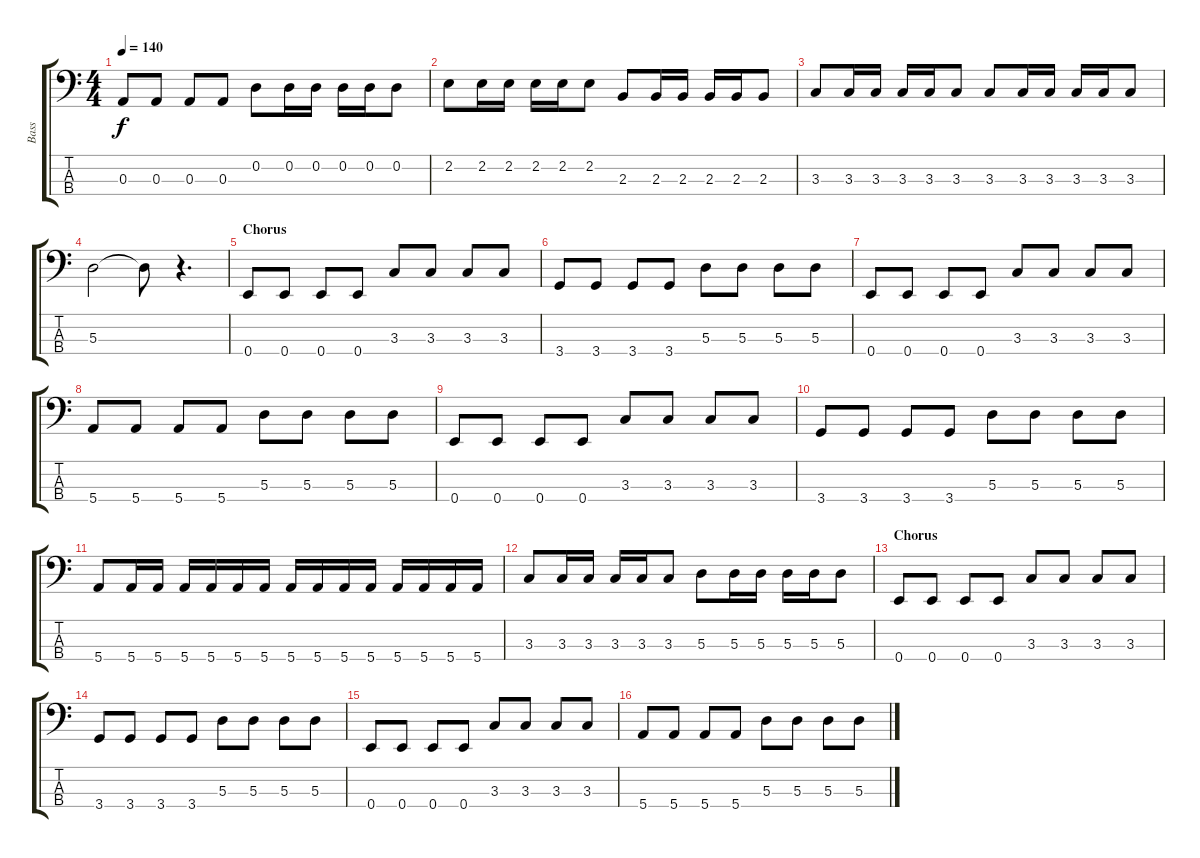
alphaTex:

\track ("Bass" "Bass") {instrument electricbassfinger}
\staff {score tabs}
\tuning (G2 D2 A1 E1) {hide}
\ts (4 4)
\tempo 140
\clef f4
\ks c
0.3.8{dy f} 0.3.8 0.3.8 0.3.8 0.2.8 0.2.16 0.2.16 0.2.16 0.2.16 0.2.8 |
2.2.8 2.2.16 2.2.16 2.2.16 2.2.16 2.2.8 2.3.8 2.3.16 2.3.16 2.3.16 2.3.16 2.3.8 |
3.3.8 3.3.16 3.3.16 3.3.16 3.3.16 3.3.8 3.3.8 3.3.16 3.3.16 3.3.16 3.3.16 3.3.8 |
5.3.2 5.3{t}.8 r.4{d} |
\section ("" "Chorus")
0.4.8 0.4.8 0.4.8 0.4.8 3.3.8 3.3.8 3.3.8 3.3.8 |
3.4.8 3.4.8 3.4.8 3.4.8 5.3.8 5.3.8 5.3.8 5.3.8 |
0.4.8 0.4.8 0.4.8 0.4.8 3.3.8 3.3.8 3.3.8 3.3.8 |
5.4.8 5.4.8 5.4.8 5.4.8 5.3.8 5.3.8 5.3.8 5.3.8 |
0.4.8 0.4.8 0.4.8 0.4.8 3.3.8 3.3.8 3.3.8 3.3.8 |
3.4.8 3.4.8 3.4.8 3.4.8 5.3.8 5.3.8 5.3.8 5.3.8 |
5.4.8 5.4.16 5.4.16 5.4.16 5.4.16 5.4.16 5.4.16 5.4.16 5.4.16 5.4.16 5.4.16 5.4.16 5.4.16 5.4.16 5.4.16 |
3.3.8 3.3.16 3.3.16 3.3.16 3.3.16 3.3.8 5.3.8 5.3.16 5.3.16 5.3.16 5.3.16 5.3.8 |
\section ("" "Chorus")
0.4.8 0.4.8 0.4.8 0.4.8 3.3.8 3.3.8 3.3.8 3.3.8 |
3.4.8 3.4.8 3.4.8 3.4.8 5.3.8 5.3.8 5.3.8 5.3.8 |
0.4.8 0.4.8 0.4.8 0.4.8 3.3.8 3.3.8 3.3.8 3.3.8 |
5.4.8 5.4.8 5.4.8 5.4.8 5.3.8 5.3.8 5.3.8 5.3.8
